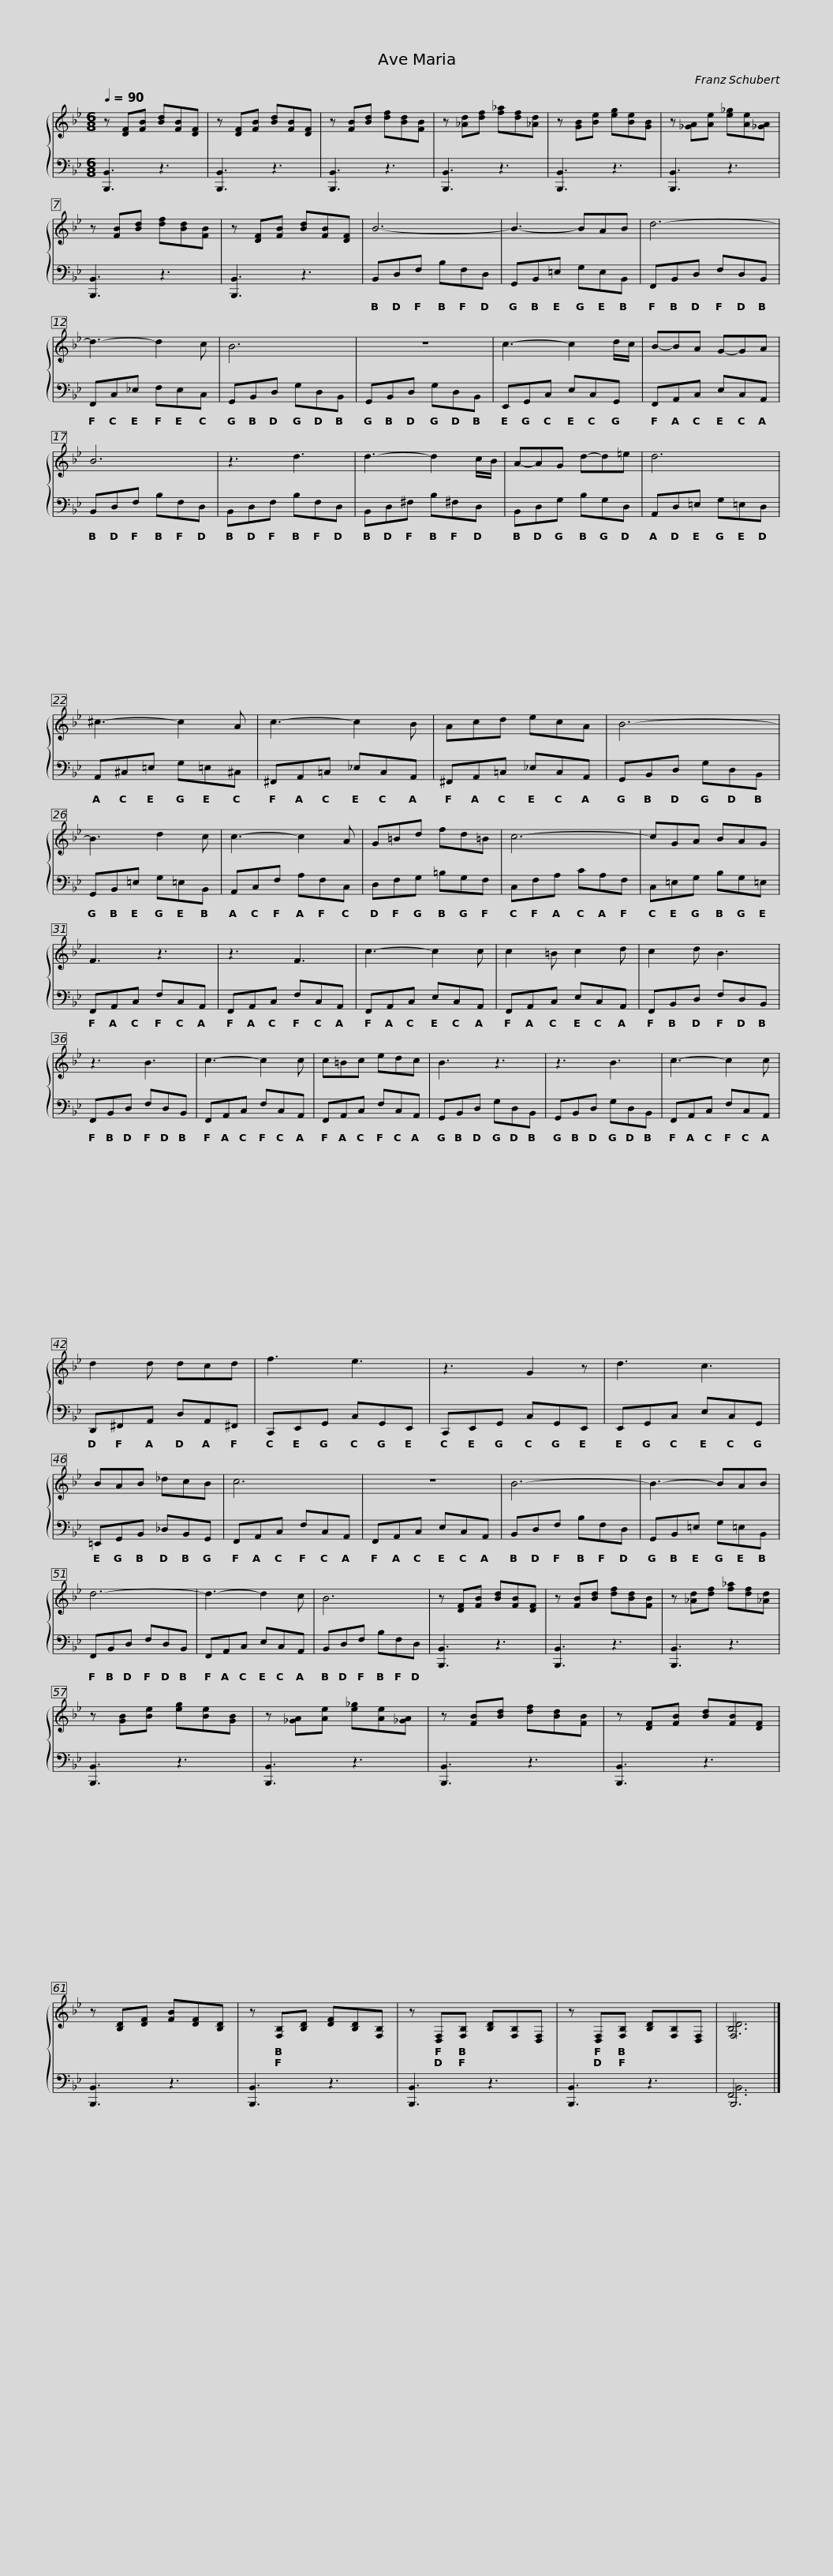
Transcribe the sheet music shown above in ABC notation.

X:1
%%score { ( 1 3 4 ) | ( 2 5 6 ) }
L:1/8
Q:1/4=90
M:6/8
I:linebreak $
K:Bb
V:1 treble
V:3 treble
V:4 treble
V:2 bass
V:5 bass
V:6 bass
V:1
 z [DF][FB] [Bd][FB][DF] | z [DF][FB] [Bd][FB][DF] | z [FB][Bd] [df][Bd][FB] | z [_Ad][df] [f_a][df][_Ad] | z [GB][Be] [eg][Be][GB] |$ %5
 z [_GA][Ae] [e_g][Ae][_GA] | z [FB][Bd] [df][Bd][FB] | z [DF][FB] [Bd][FB][DF] | B6- | B3- BAB | %10
 d6- |$ d3- d2 c | B6 | z6 | c3- c2 d/c/ | %15
 B-BA G-GA | B6 |$ z3 d3 | d3- d2 c/B/ | A-AG d-d=e | %20
 d6 | ^c3- c2 A |$ c3- c2 B | Acd ecA | B6- | %25
 B3 d2 c | c3- c2 A |$ G=Bd fd=B | c6- | cGA BAG | %30
 F3 z3 | z3 F3 | c3- c2 c |$ c2 =B c2 d | c2 d B3 | %35
 z3 B3 | c3- c2 c | c=Bc edc | B3 z3 |$ z3 B3 | %40
 c3- c2 c | d2 d dcd | f3 e3 | z3 G2 z | d3 c3 |$ %45
 BAB _dcB | c6 | z6 | B6- | B3- BAB | %50
 d6- |$ d3- d2 c | B6 | z [DF][FB] [Bd][FB][DF] | z [FB][Bd] [df][Bd][FB] | %55
 z [_Ad][df] [f_a][df][_Ad] | z [GB][Be] [eg][Be][GB] |$ z [_GA][Ae] [e_g][Ae][_GA] | z [FB][Bd] [df][Bd][FB] | z [DF][FB] [Bd][FB][DF] | %60
 z [B,D][DF] [FB][DF][B,D] | z [F,B,][B,D] [DF][B,D][F,B,] |$ z [D,F,][F,B,] [B,D][F,B,][D,F,] | z [D,F,][F,B,] [B,D][F,B,][D,F,] | F,6 |] %65
V:2
 [B,,,B,,]3 z3 | [B,,,B,,]3 z3 | [B,,,B,,]3 z3 | [B,,,B,,]3 z3 | [B,,,B,,]3 z3 |$ %5
 [B,,,B,,]3 z3 | [B,,,B,,]3 z3 | [B,,,B,,]3 z3 | B,,D,F, B,F,D, | G,,B,,=E, G,E,B,, | %10
 F,,B,,D, F,D,B,, |$ F,,C,_E, F,E,C, | G,,B,,D, G,D,B,, | G,,B,,D, G,D,B,, | E,,G,,C, E,C,G,, | %15
 F,,A,,C, E,C,A,, | B,,D,F, B,F,D, |$ B,,D,F, B,F,D, | B,,D,^F, B,^F,D, | B,,D,G, B,G,D, | %20
 A,,D,=E, G,=E,D, | A,,^C,=E, G,=E,^C, |$ ^F,,A,,=C, _E,C,A,, | ^F,,A,,=C, _E,C,A,, | G,,B,,D, G,D,B,, | %25
 G,,B,,=E, G,=E,B,, | A,,C,F, A,F,C, |$ D,F,G, =B,G,F, | C,F,A, CA,F, | C,=E,G, B,G,=E, | %30
 F,,A,,C, F,C,A,, | F,,A,,C, F,C,A,, | F,,A,,C, E,C,A,, |$ F,,A,,C, E,C,A,, | F,,B,,D, F,D,B,, | %35
 F,,B,,D, F,D,B,, | F,,A,,C, F,C,A,, | F,,A,,C, F,C,A,, | G,,B,,D, G,D,B,, |$ G,,B,,D, G,D,B,, | %40
 F,,A,,C, F,C,A,, | D,,^F,,A,, D,A,,^F,, | C,,E,,G,, C,G,,E,, | C,,E,,G,, C,G,,E,, | E,,G,,C, E,C,G,, |$ %45
 =E,,G,,B,, _D,B,,G,, | F,,A,,C, F,C,A,, | F,,A,,C, E,C,A,, | B,,D,F, B,F,D, | G,,B,,=E, G,=E,B,, | %50
 F,,B,,D, F,D,B,, |$ F,,A,,C, E,C,A,, | B,,D,F, B,F,D, | [B,,,B,,]3 z3 | [B,,,B,,]3 z3 | %55
 [B,,,B,,]3 z3 | [B,,,B,,]3 z3 |$ [B,,,B,,]3 z3 | [B,,,B,,]3 z3 | [B,,,B,,]3 z3 | %60
 [B,,,B,,]3 z3 | [B,,,B,,]3 z3 |$ [B,,,B,,]3 z3 | [B,,,B,,]3 z3 | B,,,6 |] %65
V:3
 x6 | x6 | x6 | x6 | x6 |$ %5
 x6 | x6 | x6 | x6 | x6 | %10
 x6 |$ x6 | x6 | x6 | x6 | %15
 x6 | x6 |$ x6 | x6 | x6 | %20
 x6 | x6 |$ x6 | x6 | x6 | %25
 x6 | x6 |$ x6 | x6 | x6 | %30
 x6 | x6 | x6 |$ x6 | x6 | %35
 x6 | x6 | x6 | x6 |$ x6 | %40
 x6 | x6 | x6 | x6 | x6 |$ %45
 x6 | x6 | x6 | x6 | x6 | %50
 x6 |$ x6 | x6 | x6 | x6 | %55
 x6 | x6 |$ x6 | x6 | x6 | %60
 x6 | x6 |$ x6 | x6 | B,6 |] %65
V:4
 x6 | x6 | x6 | x6 | x6 |$ %5
 x6 | x6 | x6 | x6 | x6 | %10
 x6 |$ x6 | x6 | x6 | x6 | %15
 x6 | x6 |$ x6 | x6 | x6 | %20
 x6 | x6 |$ x6 | x6 | x6 | %25
 x6 | x6 |$ x6 | x6 | x6 | %30
 x6 | x6 | x6 |$ x6 | x6 | %35
 x6 | x6 | x6 | x6 |$ x6 | %40
 x6 | x6 | x6 | x6 | x6 |$ %45
 x6 | x6 | x6 | x6 | x6 | %50
 x6 |$ x6 | x6 | x6 | x6 | %55
 x6 | x6 |$ x6 | x6 | x6 | %60
 x6 | x6 |$ x6 | x6 | D6 |] %65
V:5
 x6 | x6 | x6 | x6 | x6 |$ %5
 x6 | x6 | x6 | x6 | x6 | %10
 x6 |$ x6 | x6 | x6 | x6 | %15
 x6 | x6 |$ x6 | x6 | x6 | %20
 x6 | x6 |$ x6 | x6 | x6 | %25
 x6 | x6 |$ x6 | x6 | x6 | %30
 x6 | x6 | x6 |$ x6 | x6 | %35
 x6 | x6 | x6 | x6 |$ x6 | %40
 x6 | x6 | x6 | x6 | x6 |$ %45
 x6 | x6 | x6 | x6 | x6 | %50
 x6 |$ x6 | x6 | x6 | x6 | %55
 x6 | x6 |$ x6 | x6 | x6 | %60
 x6 | x6 |$ x6 | x6 | F,,6 |] %65
V:6
 x6 | x6 | x6 | x6 | x6 |$ %5
 x6 | x6 | x6 | x6 | x6 | %10
 x6 |$ x6 | x6 | x6 | x6 | %15
 x6 | x6 |$ x6 | x6 | x6 | %20
 x6 | x6 |$ x6 | x6 | x6 | %25
 x6 | x6 |$ x6 | x6 | x6 | %30
 x6 | x6 | x6 |$ x6 | x6 | %35
 x6 | x6 | x6 | x6 |$ x6 | %40
 x6 | x6 | x6 | x6 | x6 |$ %45
 x6 | x6 | x6 | x6 | x6 | %50
 x6 |$ x6 | x6 | x6 | x6 | %55
 x6 | x6 |$ x6 | x6 | x6 | %60
 x6 | x6 |$ x6 | x6 | B,,6 |] %65
